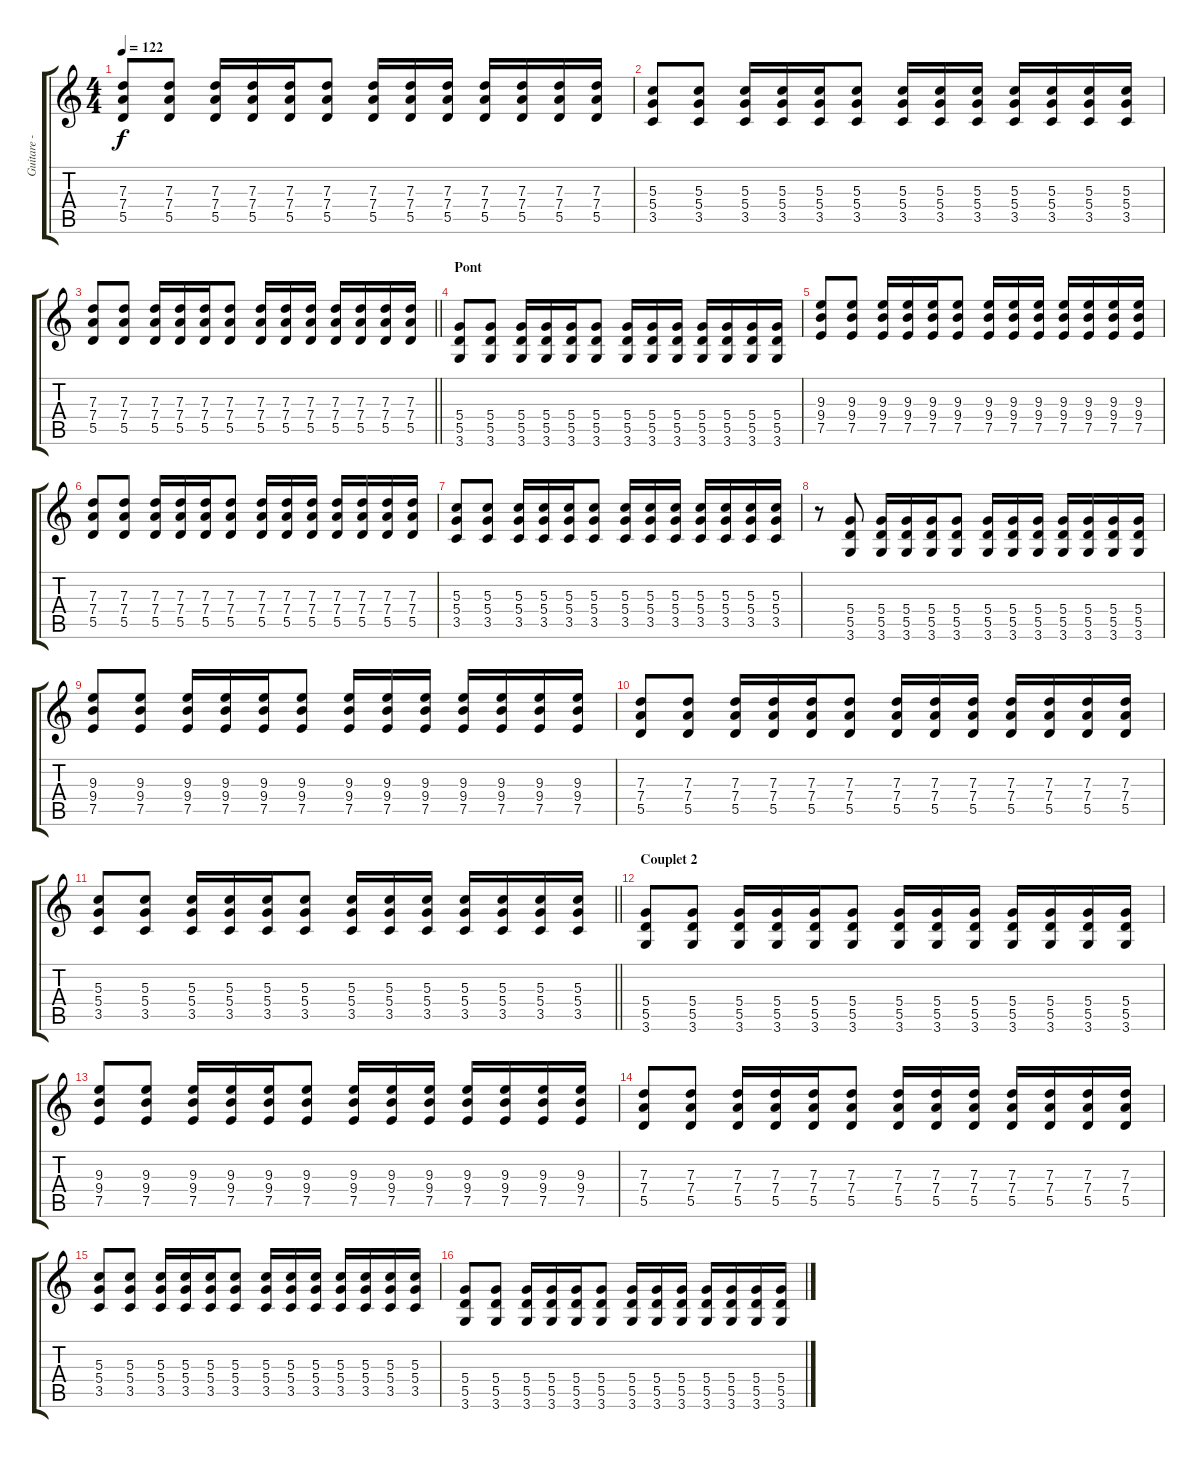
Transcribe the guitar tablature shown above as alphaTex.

\track ("Guitare - Till" "Guitare - ") {instrument distortionguitar}
\staff {score tabs}
\tuning (E4 B3 G3 D3 A2 E2) {hide}
\ts (4 4)
\tempo 122
\clef g2
\ks c
(7.3 7.4 5.5).8{dy f} (7.3 7.4 5.5).8 (7.3 7.4 5.5).16 (7.3 7.4 5.5).16 (7.3 7.4 5.5).16 (7.3 7.4 5.5).8 (7.3 7.4 5.5).16 (7.3 7.4 5.5).16 (7.3 7.4 5.5).16 (7.3 7.4 5.5).16 (7.3 7.4 5.5).16 (7.3 7.4 5.5).16 (7.3 7.4 5.5).16 |
(5.3 5.4 3.5).8 (5.3 5.4 3.5).8 (5.3 5.4 3.5).16 (5.3 5.4 3.5).16 (5.3 5.4 3.5).16 (5.3 5.4 3.5).8 (5.3 5.4 3.5).16 (5.3 5.4 3.5).16 (5.3 5.4 3.5).16 (5.3 5.4 3.5).16 (5.3 5.4 3.5).16 (5.3 5.4 3.5).16 (5.3 5.4 3.5).16 |
\barLineRight lightlight
(7.3 7.4 5.5).8 (7.3 7.4 5.5).8 (7.3 7.4 5.5).16 (7.3 7.4 5.5).16 (7.3 7.4 5.5).16 (7.3 7.4 5.5).8 (7.3 7.4 5.5).16 (7.3 7.4 5.5).16 (7.3 7.4 5.5).16 (7.3 7.4 5.5).16 (7.3 7.4 5.5).16 (7.3 7.4 5.5).16 (7.3 7.4 5.5).16 |
\section ("" "Pont")
(5.4 5.5 3.6).8 (5.4 5.5 3.6).8 (5.4 5.5 3.6).16 (5.4 5.5 3.6).16 (5.4 5.5 3.6).16 (5.4 5.5 3.6).8 (5.4 5.5 3.6).16 (5.4 5.5 3.6).16 (5.4 5.5 3.6).16 (5.4 5.5 3.6).16 (5.4 5.5 3.6).16 (5.4 5.5 3.6).16 (5.4 5.5 3.6).16 |
(9.3 9.4 7.5).8 (9.3 9.4 7.5).8 (9.3 9.4 7.5).16 (9.3 9.4 7.5).16 (9.3 9.4 7.5).16 (9.3 9.4 7.5).8 (9.3 9.4 7.5).16 (9.3 9.4 7.5).16 (9.3 9.4 7.5).16 (9.3 9.4 7.5).16 (9.3 9.4 7.5).16 (9.3 9.4 7.5).16 (9.3 9.4 7.5).16 |
(7.3 7.4 5.5).8 (7.3 7.4 5.5).8 (7.3 7.4 5.5).16 (7.3 7.4 5.5).16 (7.3 7.4 5.5).16 (7.3 7.4 5.5).8 (7.3 7.4 5.5).16 (7.3 7.4 5.5).16 (7.3 7.4 5.5).16 (7.3 7.4 5.5).16 (7.3 7.4 5.5).16 (7.3 7.4 5.5).16 (7.3 7.4 5.5).16 |
(5.3 5.4 3.5).8 (5.3 5.4 3.5).8 (5.3 5.4 3.5).16 (5.3 5.4 3.5).16 (5.3 5.4 3.5).16 (5.3 5.4 3.5).8 (5.3 5.4 3.5).16 (5.3 5.4 3.5).16 (5.3 5.4 3.5).16 (5.3 5.4 3.5).16 (5.3 5.4 3.5).16 (5.3 5.4 3.5).16 (5.3 5.4 3.5).16 |
r.8 (5.4 5.5 3.6).8 (5.4 5.5 3.6).16 (5.4 5.5 3.6).16 (5.4 5.5 3.6).16 (5.4 5.5 3.6).8 (5.4 5.5 3.6).16 (5.4 5.5 3.6).16 (5.4 5.5 3.6).16 (5.4 5.5 3.6).16 (5.4 5.5 3.6).16 (5.4 5.5 3.6).16 (5.4 5.5 3.6).16 |
(9.3 9.4 7.5).8 (9.3 9.4 7.5).8 (9.3 9.4 7.5).16 (9.3 9.4 7.5).16 (9.3 9.4 7.5).16 (9.3 9.4 7.5).8 (9.3 9.4 7.5).16 (9.3 9.4 7.5).16 (9.3 9.4 7.5).16 (9.3 9.4 7.5).16 (9.3 9.4 7.5).16 (9.3 9.4 7.5).16 (9.3 9.4 7.5).16 |
(7.3 7.4 5.5).8 (7.3 7.4 5.5).8 (7.3 7.4 5.5).16 (7.3 7.4 5.5).16 (7.3 7.4 5.5).16 (7.3 7.4 5.5).8 (7.3 7.4 5.5).16 (7.3 7.4 5.5).16 (7.3 7.4 5.5).16 (7.3 7.4 5.5).16 (7.3 7.4 5.5).16 (7.3 7.4 5.5).16 (7.3 7.4 5.5).16 |
\barLineRight lightlight
(5.3 5.4 3.5).8 (5.3 5.4 3.5).8 (5.3 5.4 3.5).16 (5.3 5.4 3.5).16 (5.3 5.4 3.5).16 (5.3 5.4 3.5).8 (5.3 5.4 3.5).16 (5.3 5.4 3.5).16 (5.3 5.4 3.5).16 (5.3 5.4 3.5).16 (5.3 5.4 3.5).16 (5.3 5.4 3.5).16 (5.3 5.4 3.5).16 |
\section ("" "Couplet 2")
(5.4 5.5 3.6).8 (5.4 5.5 3.6).8 (5.4 5.5 3.6).16 (5.4 5.5 3.6).16 (5.4 5.5 3.6).16 (5.4 5.5 3.6).8 (5.4 5.5 3.6).16 (5.4 5.5 3.6).16 (5.4 5.5 3.6).16 (5.4 5.5 3.6).16 (5.4 5.5 3.6).16 (5.4 5.5 3.6).16 (5.4 5.5 3.6).16 |
(9.3 9.4 7.5).8 (9.3 9.4 7.5).8 (9.3 9.4 7.5).16 (9.3 9.4 7.5).16 (9.3 9.4 7.5).16 (9.3 9.4 7.5).8 (9.3 9.4 7.5).16 (9.3 9.4 7.5).16 (9.3 9.4 7.5).16 (9.3 9.4 7.5).16 (9.3 9.4 7.5).16 (9.3 9.4 7.5).16 (9.3 9.4 7.5).16 |
(7.3 7.4 5.5).8 (7.3 7.4 5.5).8 (7.3 7.4 5.5).16 (7.3 7.4 5.5).16 (7.3 7.4 5.5).16 (7.3 7.4 5.5).8 (7.3 7.4 5.5).16 (7.3 7.4 5.5).16 (7.3 7.4 5.5).16 (7.3 7.4 5.5).16 (7.3 7.4 5.5).16 (7.3 7.4 5.5).16 (7.3 7.4 5.5).16 |
(5.3 5.4 3.5).8 (5.3 5.4 3.5).8 (5.3 5.4 3.5).16 (5.3 5.4 3.5).16 (5.3 5.4 3.5).16 (5.3 5.4 3.5).8 (5.3 5.4 3.5).16 (5.3 5.4 3.5).16 (5.3 5.4 3.5).16 (5.3 5.4 3.5).16 (5.3 5.4 3.5).16 (5.3 5.4 3.5).16 (5.3 5.4 3.5).16 |
(5.4 5.5 3.6).8 (5.4 5.5 3.6).8 (5.4 5.5 3.6).16 (5.4 5.5 3.6).16 (5.4 5.5 3.6).16 (5.4 5.5 3.6).8 (5.4 5.5 3.6).16 (5.4 5.5 3.6).16 (5.4 5.5 3.6).16 (5.4 5.5 3.6).16 (5.4 5.5 3.6).16 (5.4 5.5 3.6).16 (5.4 5.5 3.6).16
